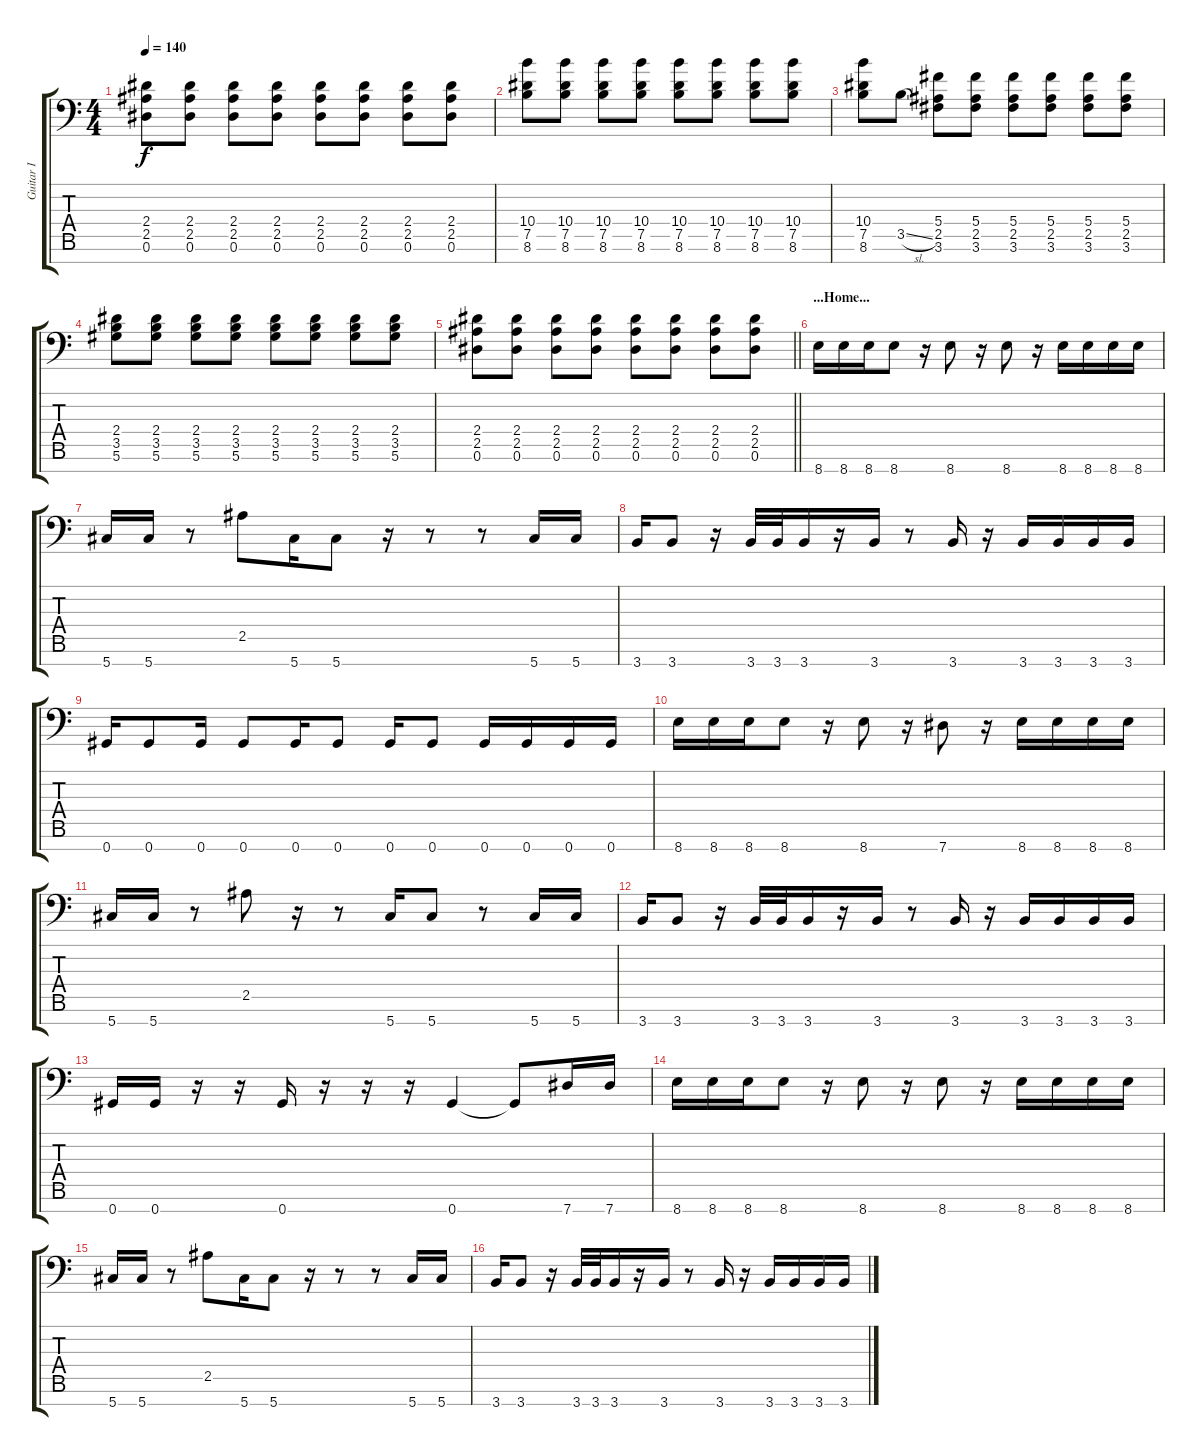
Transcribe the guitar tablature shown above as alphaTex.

\track ("Guitar I" "Guitar I") {instrument distortionguitar}
\staff {score tabs}
\tuning (Eb4 Bb3 Gb3 Db3 Ab2 Eb2 Ab1) {hide}
\ts (4 4)
\tempo 140
\clef f4
\ks c
(2.4 2.5 0.6).8{dy f} (2.4 2.5 0.6).8 (2.4 2.5 0.6).8 (2.4 2.5 0.6).8 (2.4 2.5 0.6).8 (2.4 2.5 0.6).8 (2.4 2.5 0.6).8 (2.4 2.5 0.6).8 |
(10.4 7.5 8.6).8 (10.4 7.5 8.6).8 (10.4 7.5 8.6).8 (10.4 7.5 8.6).8 (10.4 7.5 8.6).8 (10.4 7.5 8.6).8 (10.4 7.5 8.6).8 (10.4 7.5 8.6).8 |
(10.4 7.5 8.6).8 3.5{sl}.8 (5.4 2.5 3.6).8 (5.4 2.5 3.6).8 (5.4 2.5 3.6).8 (5.4 2.5 3.6).8 (5.4 2.5 3.6).8 (5.4 2.5 3.6).8 |
(2.4 3.5 5.6).8 (2.4 3.5 5.6).8 (2.4 3.5 5.6).8 (2.4 3.5 5.6).8 (2.4 3.5 5.6).8 (2.4 3.5 5.6).8 (2.4 3.5 5.6).8 (2.4 3.5 5.6).8 |
\barLineRight lightlight
(2.4 2.5 0.6).8 (2.4 2.5 0.6).8 (2.4 2.5 0.6).8 (2.4 2.5 0.6).8 (2.4 2.5 0.6).8 (2.4 2.5 0.6).8 (2.4 2.5 0.6).8 (2.4 2.5 0.6).8 |
\section ("" "...Home...")
8.7.16 8.7.16 8.7.16 8.7.8 r.16 8.7.8 r.16 8.7.8 r.16 8.7.16 8.7.16 8.7.16 8.7.16 |
5.7.16 5.7.16 r.8 2.5.8 5.7.16 5.7.8 r.16 r.8 r.8 5.7.16 5.7.16 |
3.7.16 3.7.8 r.16 3.7.32 3.7.32 3.7.16 r.16 3.7.16 r.8 3.7.16 r.16 3.7.16 3.7.16 3.7.16 3.7.16 |
0.7.16 0.7.8 0.7.16 0.7.8 0.7.16 0.7.8 0.7.16 0.7.8 0.7.16 0.7.16 0.7.16 0.7.16 |
8.7.16 8.7.16 8.7.16 8.7.8 r.16 8.7.8 r.16 7.7.8 r.16 8.7.16 8.7.16 8.7.16 8.7.16 |
5.7.16 5.7.16 r.8 2.5.8 r.16 r.8 5.7.16 5.7.8 r.8 5.7.16 5.7.16 |
3.7.16 3.7.8 r.16 3.7.32 3.7.32 3.7.16 r.16 3.7.16 r.8 3.7.16 r.16 3.7.16 3.7.16 3.7.16 3.7.16 |
0.7.16 0.7.16 r.16 r.16 0.7.16 r.16 r.16 r.16 0.7.4 0.7{t}.8 7.7.16 7.7.16 |
8.7.16 8.7.16 8.7.16 8.7.8 r.16 8.7.8 r.16 8.7.8 r.16 8.7.16 8.7.16 8.7.16 8.7.16 |
5.7.16 5.7.16 r.8 2.5.8 5.7.16 5.7.8 r.16 r.8 r.8 5.7.16 5.7.16 |
3.7.16 3.7.8 r.16 3.7.32 3.7.32 3.7.16 r.16 3.7.16 r.8 3.7.16 r.16 3.7.16 3.7.16 3.7.16 3.7.16
